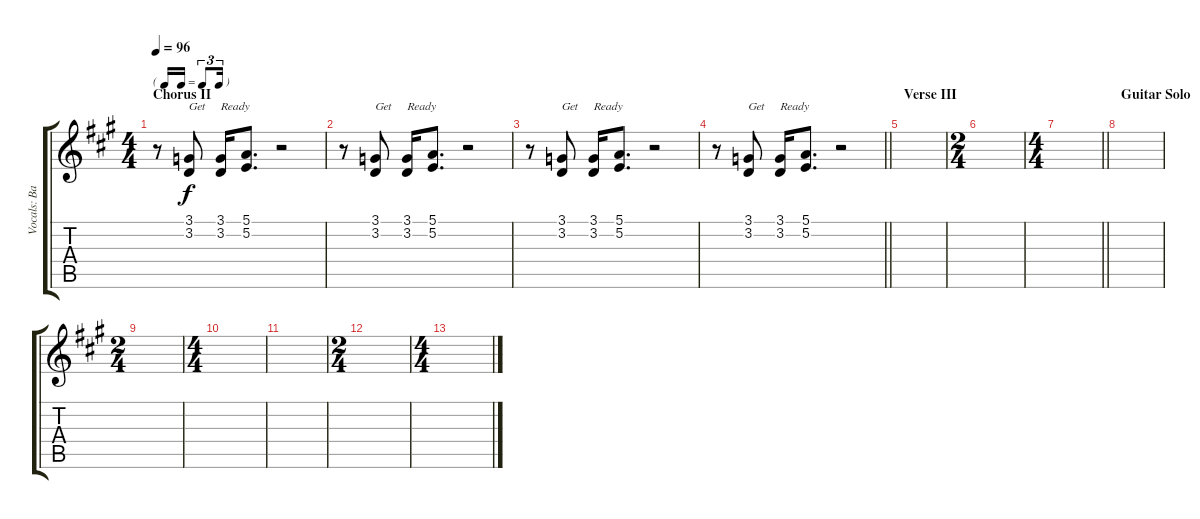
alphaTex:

\track ("Vocals: Band" "Vocals: Ba") {instrument choiraahs}
\staff {score tabs}
\tuning (E4 B3 G3 D3 A2 E2) {hide}
\ts (4 4)
\tf triplet16th
\section ("" "Chorus II")
\tempo 96
\clef g2
\ks a
r.8{dy f} (3.1 3.2).8{txt "Get"} (3.1 3.2).16{txt "Ready"} (5.1 5.2).8{d} r.2 |
r.8 (3.1 3.2).8{txt "Get"} (3.1 3.2).16{txt "Ready"} (5.1 5.2).8{d} r.2 |
r.8 (3.1 3.2).8{txt "Get"} (3.1 3.2).16{txt "Ready"} (5.1 5.2).8{d} r.2 |
\barLineRight lightlight
r.8 (3.1 3.2).8{txt "Get"} (3.1 3.2).16{txt "Ready"} (5.1 5.2).8{d} r.2 |
\section ("" "Verse III")
|
\ts (2 4)
|
\ts (4 4)
\barLineRight lightlight
|
\section ("" "Guitar Solo")
|
\ts (2 4)
|
\ts (4 4)
|
|
\ts (2 4)
|
\ts (4 4)
